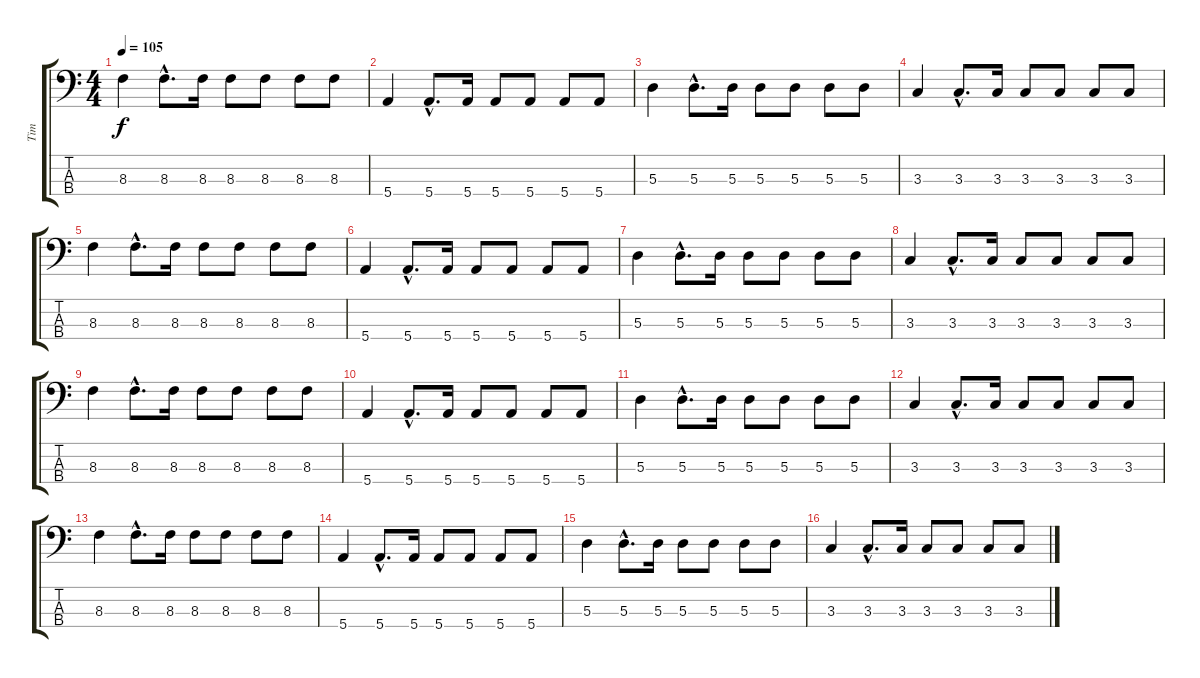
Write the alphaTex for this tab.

\track ("Tim" "Tim") {instrument electricbasspick}
\staff {score tabs}
\tuning (G2 D2 A1 E1) {hide}
\ts (4 4)
\tempo 105
\clef f4
\ks c
8.3.4{dy f} 8.3{hac}.8{d} 8.3.16 8.3.8 8.3.8 8.3.8 8.3.8 |
5.4.4 5.4{hac}.8{d} 5.4.16 5.4.8 5.4.8 5.4.8 5.4.8 |
5.3.4 5.3{hac}.8{d} 5.3.16 5.3.8 5.3.8 5.3.8 5.3.8 |
3.3.4 3.3{hac}.8{d} 3.3.16 3.3.8 3.3.8 3.3.8 3.3.8 |
8.3.4 8.3{hac}.8{d} 8.3.16 8.3.8 8.3.8 8.3.8 8.3.8 |
5.4.4 5.4{hac}.8{d} 5.4.16 5.4.8 5.4.8 5.4.8 5.4.8 |
5.3.4 5.3{hac}.8{d} 5.3.16 5.3.8 5.3.8 5.3.8 5.3.8 |
3.3.4 3.3{hac}.8{d} 3.3.16 3.3.8 3.3.8 3.3.8 3.3.8 |
8.3.4 8.3{hac}.8{d} 8.3.16 8.3.8 8.3.8 8.3.8 8.3.8 |
5.4.4 5.4{hac}.8{d} 5.4.16 5.4.8 5.4.8 5.4.8 5.4.8 |
5.3.4 5.3{hac}.8{d} 5.3.16 5.3.8 5.3.8 5.3.8 5.3.8 |
3.3.4 3.3{hac}.8{d} 3.3.16 3.3.8 3.3.8 3.3.8 3.3.8 |
8.3.4 8.3{hac}.8{d} 8.3.16 8.3.8 8.3.8 8.3.8 8.3.8 |
5.4.4 5.4{hac}.8{d} 5.4.16 5.4.8 5.4.8 5.4.8 5.4.8 |
5.3.4 5.3{hac}.8{d} 5.3.16 5.3.8 5.3.8 5.3.8 5.3.8 |
3.3.4 3.3{hac}.8{d} 3.3.16 3.3.8 3.3.8 3.3.8 3.3.8
